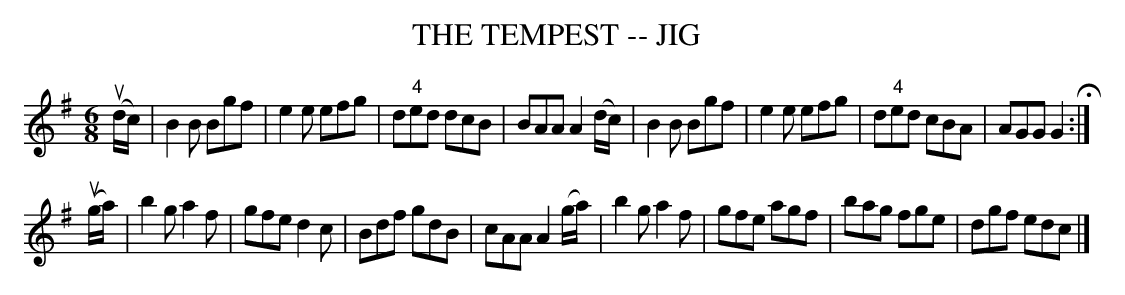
X:1
T: THE TEMPEST -- JIG
M:6/8
L:1/8
K:G
(ud/c/) !Segno!|\
B2B Bgf | e2e efg | d"4"ed dcB | BAA A2(d/c/) |\
B2B Bgf | e2e efg | d"4"ed cBA | AGG G2 H:|
(ug/a/) |\
b2g a2f | gfe d2c | Bdf gdB | cAA A2(g/a/) |\
b2g a2f | gfe agf | bag fge | dgf edc !Segno!|]
